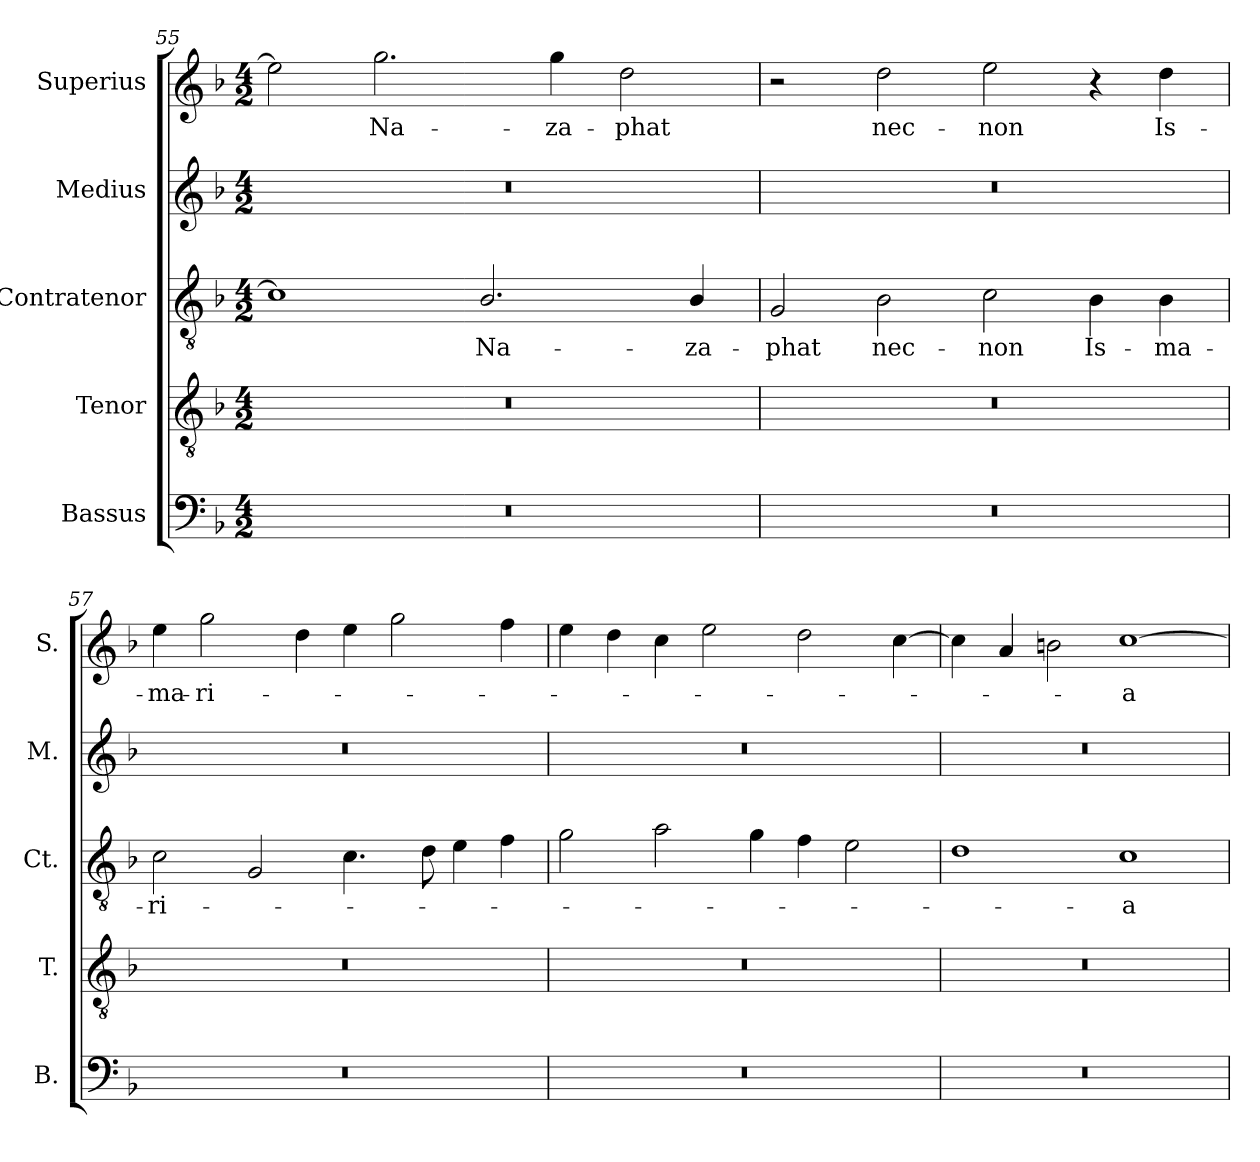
**kern	**kern	**kern	**text	**kern	**kern	**text
*part5	*part4	*part3	*part3	*part2	*part1	*part1
*staff5	*staff4	*staff3	*staff3	*staff2	*staff1	*staff1
*I"Bassus	*I"Tenor	*I"Contratenor	*	*I"Medius	*I"Superius	*
*I'B.	*I'T.	*I'Ct.	*	*I'M.	*I'S.	*
*clefF4	*clefGv2	*clefGv2	*	*clefG2	*clefG2	*
*	*ITrd7c12	*ITrd7c12	*	*	*	*
*k[b-]	*k[b-]	*k[b-]	*	*k[b-]	*k[b-]	*
*F:	*F:	*F:	*	*F:	*F:	*
*M4/2	*M4/2	*M4/2	*	*M4/2	*M4/2	*
=55	=55	=55	=55	=55	=55	=55
!LO:N:vis=1	!LO:N:vis=1	!	!	!LO:N:vis=1	!	!
0r	0r	1Ci]	.	0r	2eei\]	.
!	!	!	!	!	!	!LO:LY:b:color=#000000
.	.	.	.	.	2.ggi\	Na-
!	!	!	!LO:LY:b:color=#000000	!	!	!
.	.	2.BB-i/	Na-	.	.	.
!	!	!	!	!	!	!LO:LY:b:color=#000000
.	.	.	.	.	4ggi\	-za-
!	!	!	!	!	!	!LO:LY:b:color=#000000
.	.	.	.	.	2ddi\	-phat
!	!	!	!LO:LY:b:color=#000000	!	!	!
.	.	4BB-i/	-za-	.	.	.
=56	=56	=56	=56	=56	=56	=56
!LO:N:vis=1	!LO:N:vis=1	!	!	!	!	!
!	!	!	!LO:LY:b:color=#000000	!LO:N:vis=1	!	!
0r	0r	2GGi/	-phat	0r	2r	.
!	!	!	!LO:LY:b:color=#000000	!	!	!
!	!	!	!	!	!	!LO:LY:b:color=#000000
.	.	2BB-i\	nec-	.	2ddi\	nec-
!	!	!	!LO:LY:b:color=#000000	!	!	!
!	!	!	!	!	!	!LO:LY:b:color=#000000
.	.	2Ci\	-non	.	2eei\	-non
!	!	!	!LO:LY:b:color=#000000	!	!	!
.	.	4BB-i\	Is-	.	4r	.
!	!	!	!LO:LY:b:color=#000000	!	!	!
!	!	!	!	!	!	!LO:LY:b:color=#000000
.	.	4BB-i\	-ma-	.	4ddi\	Is-
!!LO:LB:g=z
=57	=57	=57	=57	=57	=57	=57
!LO:N:vis=1	!LO:N:vis=1	!	!	!	!	!
!	!	!	!LO:LY:b:color=#000000	!LO:N:vis=1	!	!
!	!	!	!	!	!	!LO:LY:b:color=#000000
0r	0r	2Ci\	-ri-	0r	4eei\	-ma-
!	!	!	!	!	!	!LO:LY:b:color=#000000
.	.	.	.	.	2ggi\	-ri-
.	.	2GGi/	.	.	.	.
.	.	.	.	.	4ddi\	.
.	.	4.Ci\	.	.	4eei\	.
.	.	.	.	.	2ggi\	.
.	.	8Di\	.	.	.	.
.	.	4Ei\	.	.	.	.
.	.	4Fi\	.	.	4ffi\	.
=58	=58	=58	=58	=58	=58	=58
!LO:N:vis=1	!LO:N:vis=1	!	!	!LO:N:vis=1	!	!
0r	0r	2Gi\	.	0r	4eei\	.
.	.	.	.	.	4ddi\	.
.	.	2Ai\	.	.	4cci\	.
.	.	.	.	.	2eei\	.
.	.	4Gi\	.	.	.	.
.	.	4Fi\	.	.	2ddi\	.
.	.	2Ei\	.	.	.	.
.	.	.	.	.	[4cci\	.
=59	=59	=59	=59	=59	=59	=59
!LO:N:vis=1	!LO:N:vis=1	!	!	!LO:N:vis=1	!	!
0r	0r	1Di	.	0r	4cci\]	.
.	.	.	.	.	4ai/	.
.	.	.	.	.	2bni\	.
!	!	!	!LO:LY:b:color=#000000	!	!	!
!	!	!	!	!	!	!LO:LY:b:color=#000000
.	.	1Ci	-a	.	[1cci	-a
=	=	=	=	=	=	=
*-	*-	*-	*-	*-	*-	*-
